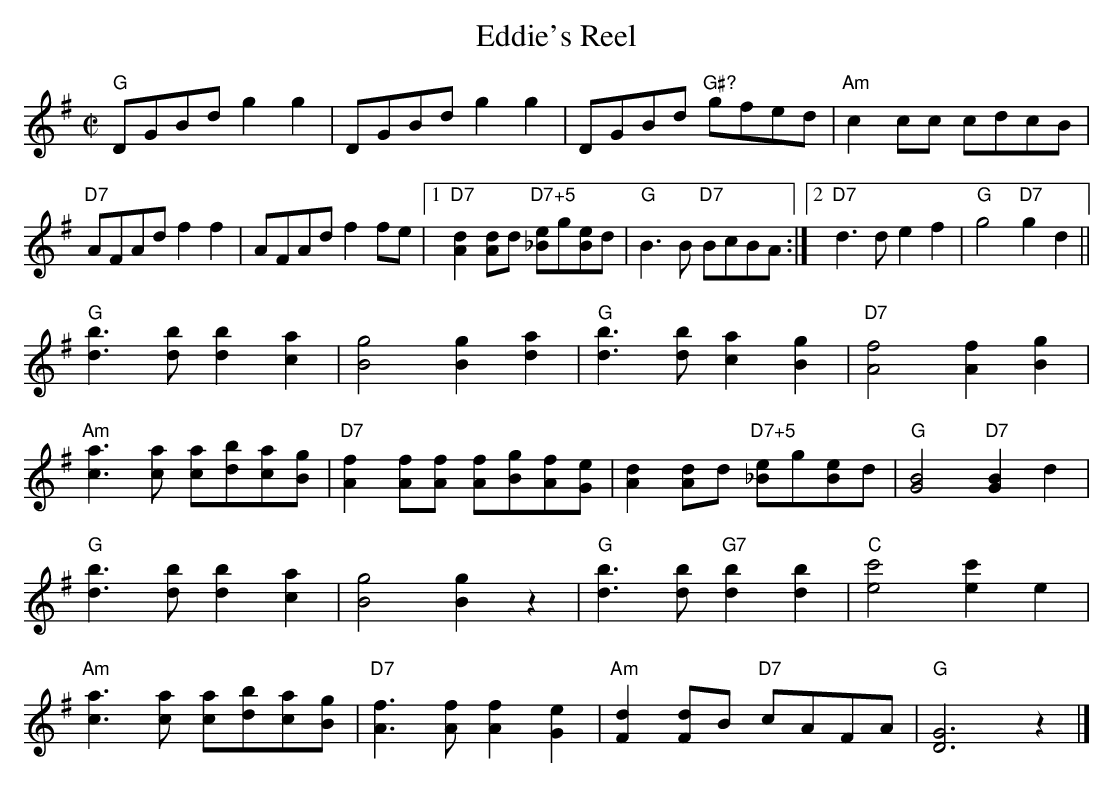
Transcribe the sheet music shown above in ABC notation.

X:1
T: Eddie's Reel
M: C|
L: 1/8
K: G
"G"DGBd g2g2 | DGBd g2g2 | DGBd "G#?"gfed | "Am"c2cc cdcB|
"D7"AFAd f2f2 | AFAd f2fe |1 "D7"[d2A2] [dA]d "D7+5"[e_B]g[eB]d | "G"B3B "D7"BcBA:|2"D7"d3de2f2|"G"g4"D7"g2d2||
"G"[b3d3][bd] [b2d2][a2c2] | [g4B4] [g2B2][a2d2] | "G"[b3d3][bd] [a2c2][g2B2]| "D7"[f4A4] [f2A2] [g2B2] |
 "Am"[a3c3][ac] [ac][bd][ac][gB] |"D7" [f2A2] [fA][fA] [fA][gB][fA][eG] | [d2A2] [dA]d "D7+5"[e_B]g[eB]d | "G"[G4B4] "D7"[G2B2]d2  |
"G"[b3d3][bd] [b2d2][a2c2] | [g4B4] [g2B2]z2 | "G"[b3d3][bd] "G7"[b2d2][b2d2] | "C"[c'4e4] [c'2e2]e2|
"Am"[a3c3][ac] [ac][bd][ac][gB]  | "D7"[f3A3] [fA] [f2A2][e2G2] | "Am"[d2F2][dF]B "D7"cAFA | "G"[G6D6] z2|]
